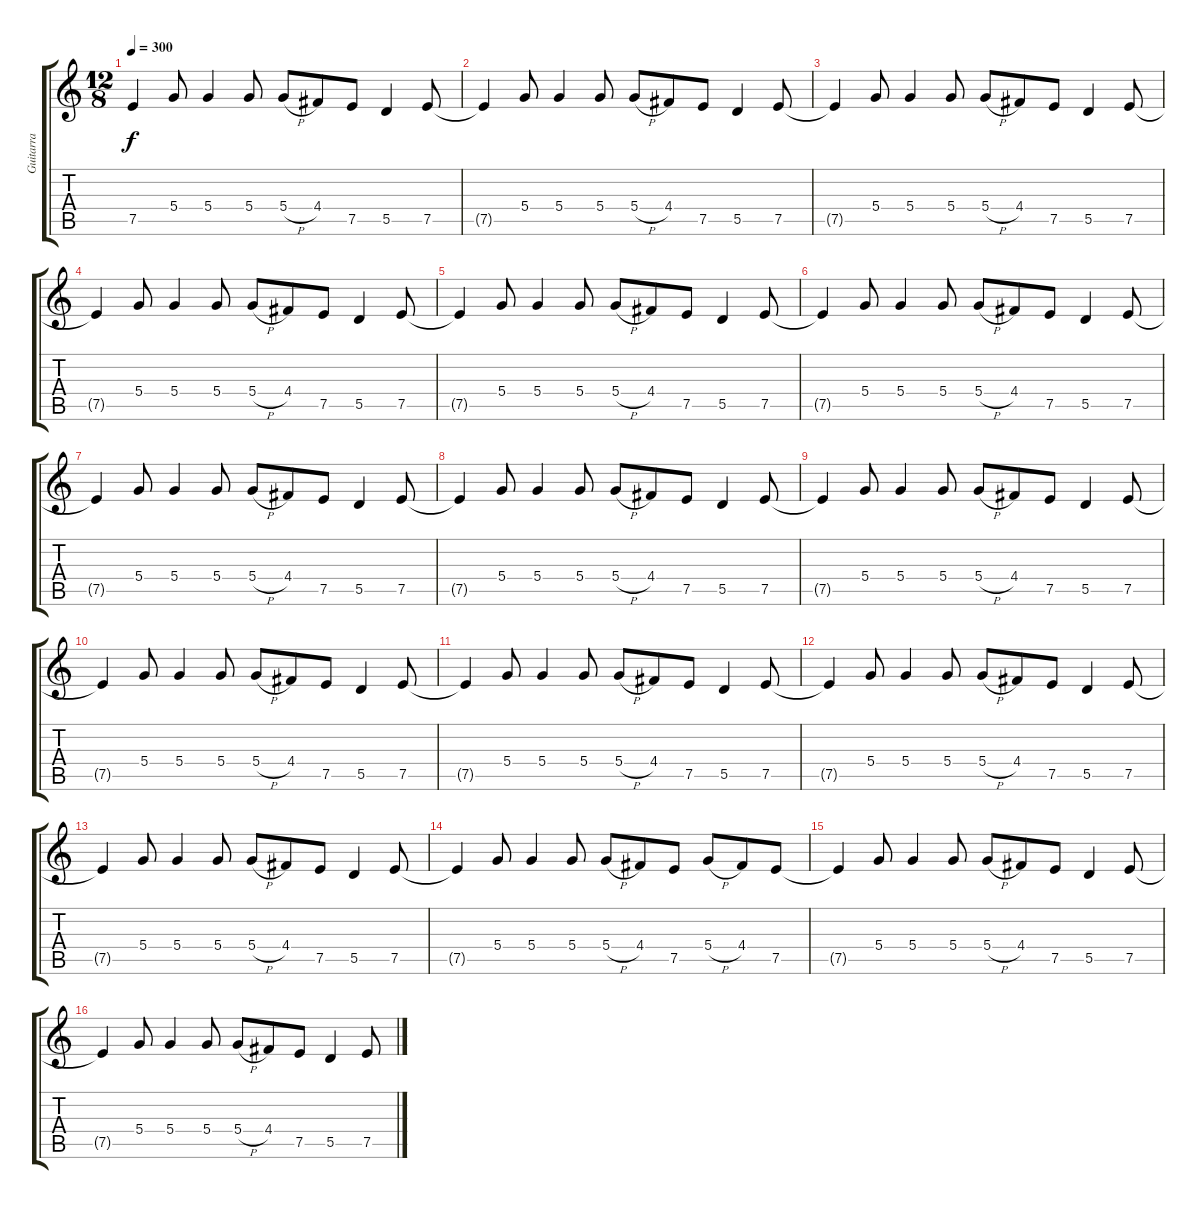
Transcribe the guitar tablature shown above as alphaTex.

\track ("Guitarra " "Guitarra ") {instrument distortionguitar}
\staff {score tabs}
\tuning (E4 B3 G3 D3 A2 E2) {hide}
\ts (12 8)
\tempo 300
\clef g2
\ks c
7.5{t}.4{dy f} 5.4.8 5.4.4 5.4.8 5.4{h}.8 4.4.8 7.5.8 5.5.4 7.5.8 |
7.5{t}.4 5.4.8 5.4.4 5.4.8 5.4{h}.8 4.4.8 7.5.8 5.5.4 7.5.8 |
7.5{t}.4 5.4.8 5.4.4 5.4.8 5.4{h}.8 4.4.8 7.5.8 5.5.4 7.5.8 |
7.5{t}.4 5.4.8 5.4.4 5.4.8 5.4{h}.8 4.4.8 7.5.8 5.5.4 7.5.8 |
7.5{t}.4 5.4.8 5.4.4 5.4.8 5.4{h}.8 4.4.8 7.5.8 5.5.4 7.5.8 |
7.5{t}.4 5.4.8 5.4.4 5.4.8 5.4{h}.8 4.4.8 7.5.8 5.5.4 7.5.8 |
7.5{t}.4 5.4.8 5.4.4 5.4.8 5.4{h}.8 4.4.8 7.5.8 5.5.4 7.5.8 |
7.5{t}.4 5.4.8 5.4.4 5.4.8 5.4{h}.8 4.4.8 7.5.8 5.5.4 7.5.8 |
7.5{t}.4 5.4.8 5.4.4 5.4.8 5.4{h}.8 4.4.8 7.5.8 5.5.4 7.5.8 |
7.5{t}.4 5.4.8 5.4.4 5.4.8 5.4{h}.8 4.4.8 7.5.8 5.5.4 7.5.8 |
7.5{t}.4 5.4.8 5.4.4 5.4.8 5.4{h}.8 4.4.8 7.5.8 5.5.4 7.5.8 |
7.5{t}.4 5.4.8 5.4.4 5.4.8 5.4{h}.8 4.4.8 7.5.8 5.5.4 7.5.8 |
7.5{t}.4 5.4.8 5.4.4 5.4.8 5.4{h}.8 4.4.8 7.5.8 5.5.4 7.5.8 |
7.5{t}.4 5.4.8 5.4.4 5.4.8 5.4{h}.8 4.4.8 7.5.8 5.4{h}.8 4.4.8 7.5.8 |
7.5{t}.4 5.4.8 5.4.4 5.4.8 5.4{h}.8 4.4.8 7.5.8 5.5.4 7.5.8 |
7.5{t}.4 5.4.8 5.4.4 5.4.8 5.4{h}.8 4.4.8 7.5.8 5.5.4 7.5.8
